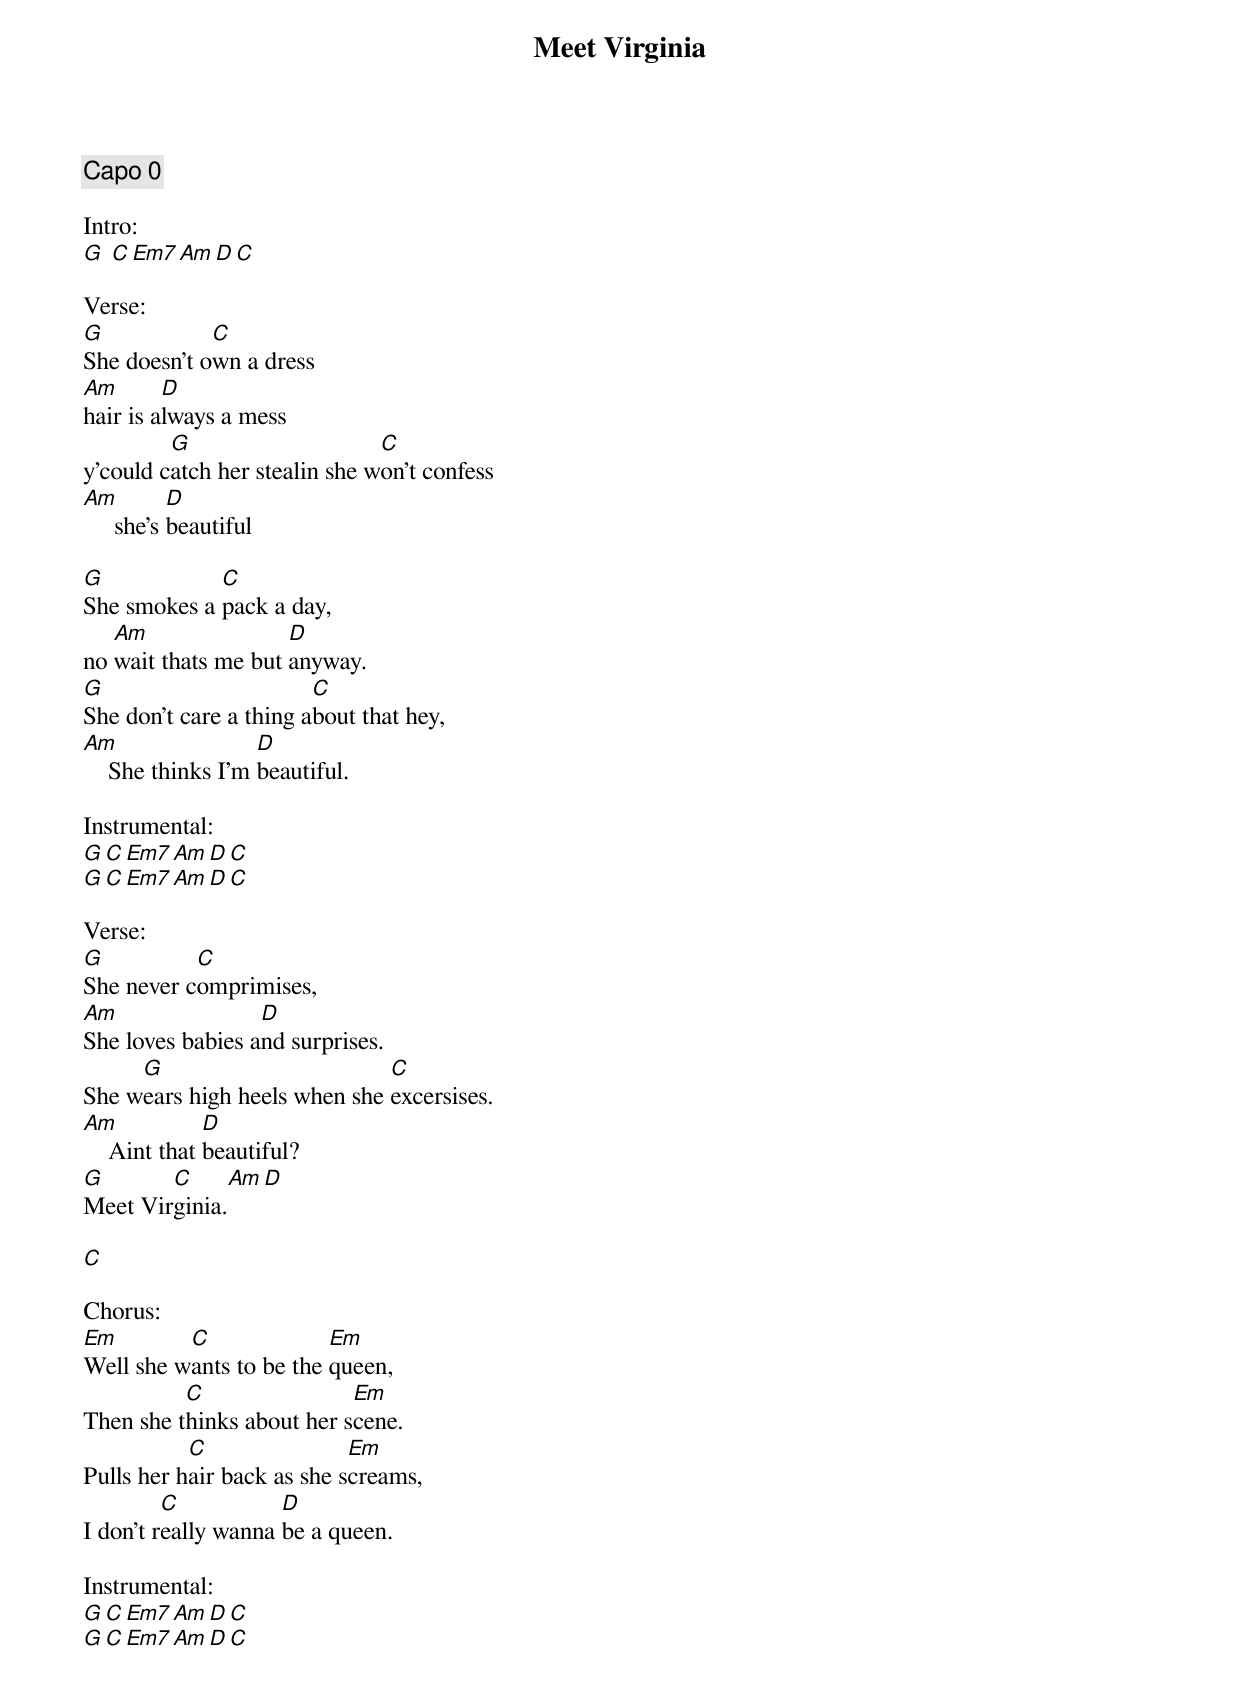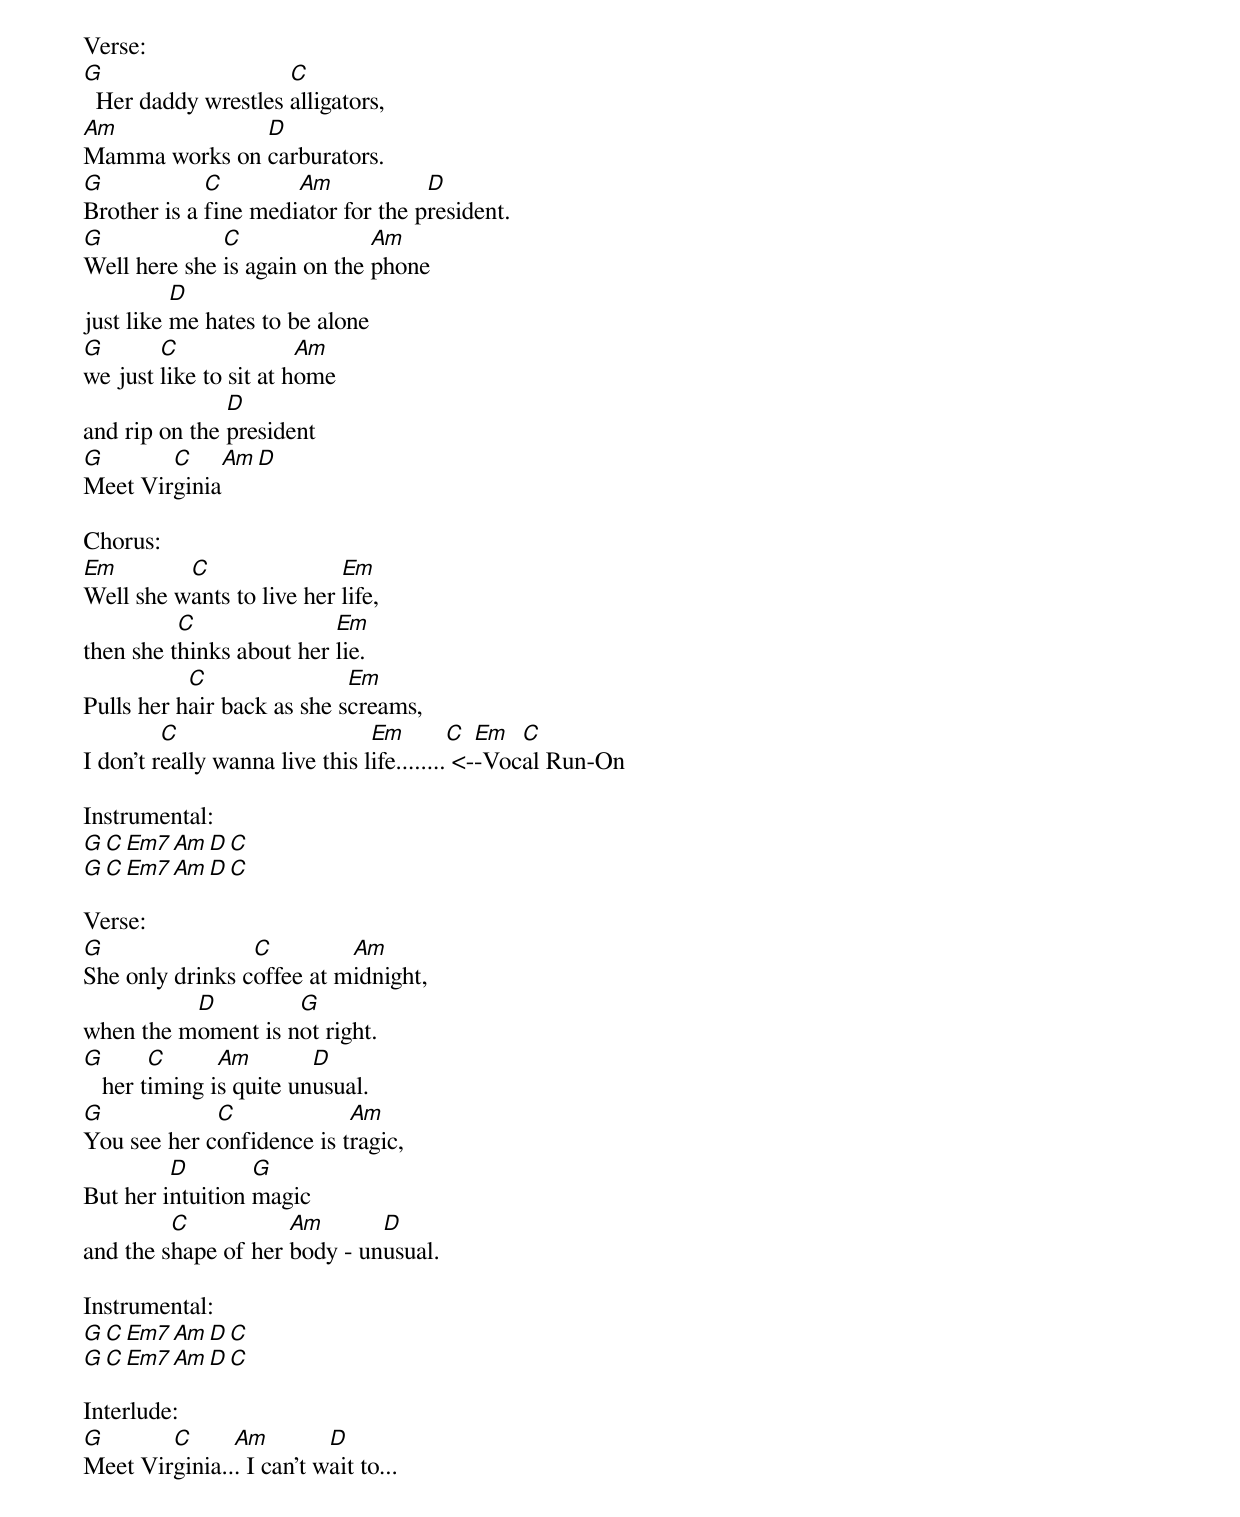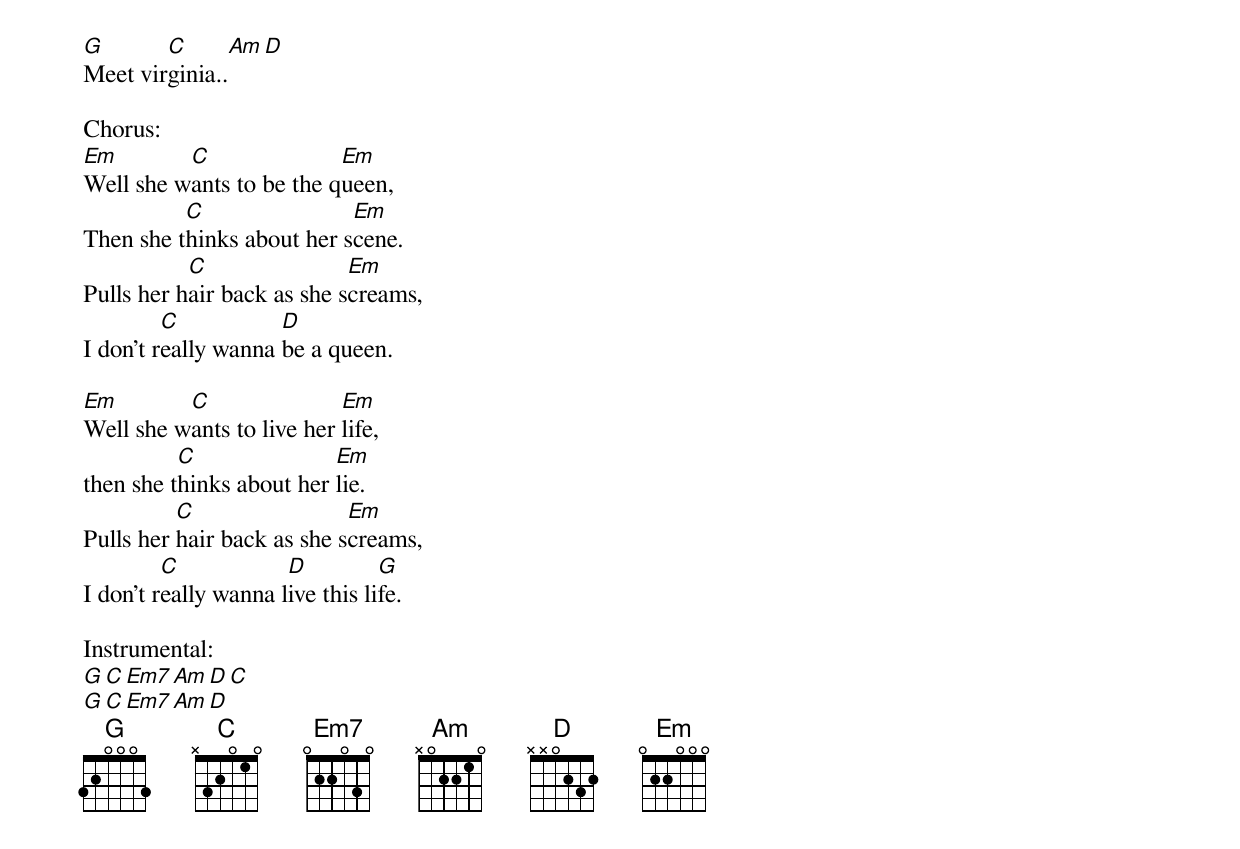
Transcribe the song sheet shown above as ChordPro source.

{title:Meet Virginia}
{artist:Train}
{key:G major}
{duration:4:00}
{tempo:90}
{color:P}

{comment: Capo 0}

Intro:
[G] [C][Em7][Am][D][C]

Verse:
[G]She doesn't o[C]wn a dress
[Am]hair is a[D]lways a mess
y'could c[G]atch her stealin she w[C]on't confess
[Am]     she's [D]beautiful

[G]She smokes a [C]pack a day,
no [Am]wait thats me but [D]anyway.
[G]She don't care a thing a[C]bout that hey,
[Am]    She thinks I'm [D]beautiful.

Instrumental:
[G][C][Em7][Am][D][C]
[G][C][Em7][Am][D][C]

Verse:
[G]She never c[C]omprimises,
[Am]She loves babies a[D]nd surprises.
She w[G]ears high heels when she [C]excersises.
[Am]    Aint that [D]beautiful?
[G]Meet Vir[C]ginia.[Am][D]

[C]

Chorus:
[Em]Well she w[C]ants to be the [Em]queen,
Then she t[C]hinks about her s[Em]cene.
Pulls her h[C]air back as she s[Em]creams,
I don't r[C]eally wanna [D]be a queen.

Instrumental:
[G][C][Em7][Am][D][C]
[G][C][Em7][Am][D][C]

Verse:
[G]  Her daddy wrestles [C]alligators,
[Am]Mamma works on [D]carburators.
[G]Brother is a [C]fine medi[Am]ator for the p[D]resident.
[G]Well here she [C]is again on the [Am]phone
just like [D]me hates to be alone
[G]we just [C]like to sit at h[Am]ome
and rip on the [D]president
[G]Meet Vir[C]ginia[Am][D]

Chorus:
[Em]Well she w[C]ants to live her [Em]life,
then she t[C]hinks about her [Em]lie.
Pulls her h[C]air back as she s[Em]creams,
I don't r[C]eally wanna live this l[Em]ife........[C] <-[Em]-Voc[C]al Run-On

Instrumental:
[G][C][Em7][Am][D][C]
[G][C][Em7][Am][D][C]

Verse:
[G]She only drinks c[C]offee at m[Am]idnight,
when the m[D]oment is n[G]ot right.
[G]   her t[C]iming i[Am]s quite un[D]usual.
[G]You see her c[C]onfidence is t[Am]ragic,
But her i[D]ntuition [G]magic
and the s[C]hape of her [Am]body - un[D]usual.

Instrumental:
[G][C][Em7][Am][D][C]
[G][C][Em7][Am][D][C]

Interlude:
[G]Meet Vir[C]ginia..[Am]. I can't w[D]ait to...
[G]Meet vir[C]ginia..[Am][D]

Chorus:
[Em]Well she w[C]ants to be the q[Em]ueen,
Then she t[C]hinks about her s[Em]cene.
Pulls her h[C]air back as she s[Em]creams,
I don't r[C]eally wanna [D]be a queen.

[Em]Well she w[C]ants to live her [Em]life,
then she t[C]hinks about her [Em]lie.
Pulls her [C]hair back as she s[Em]creams,
I don't r[C]eally wanna l[D]ive this li[G]fe.

Instrumental:
[G][C][Em7][Am][D][C]
[G][C][Em7][Am][D]
